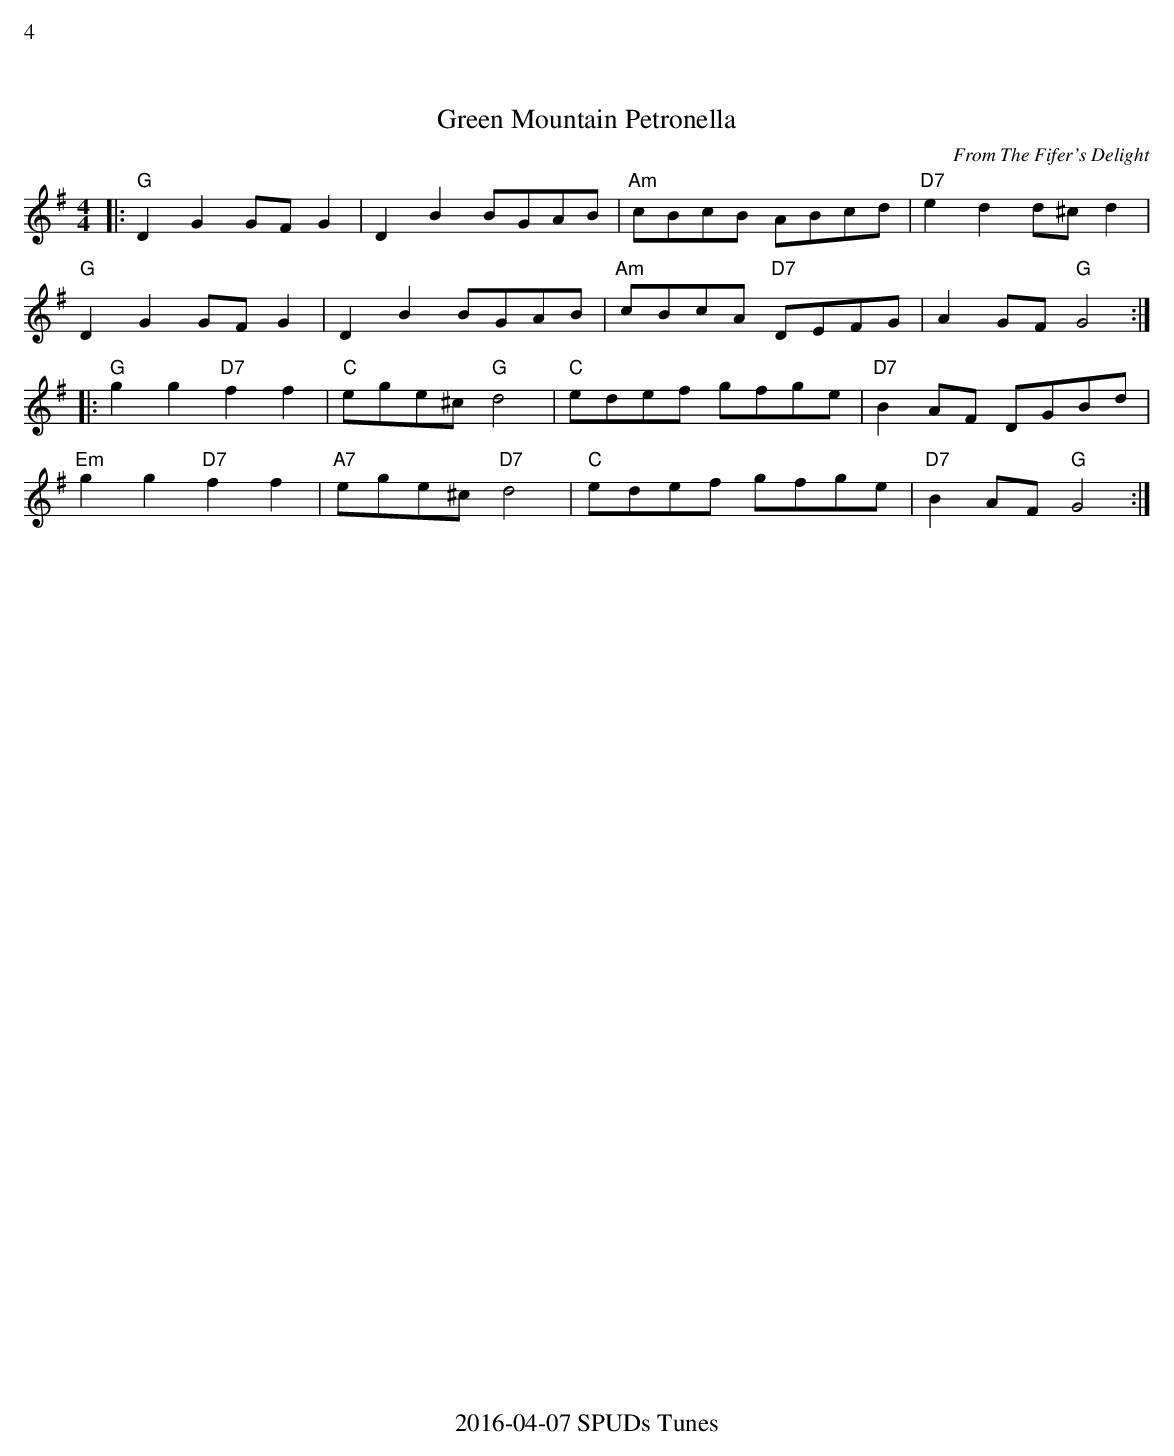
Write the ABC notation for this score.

X:1
%%text 4
T:Green Mountain Petronella
C:From The Fifer's Delight
M:4/4
K:G
|: "G"D2 G2 GFG2  | D2 B2 BGAB | "Am"cBcB ABcd | "D7"e2 d2 d^c d2 |
"G"D2 G2 GFG2  | D2 B2 BGAB | "Am"cBcA "D7"DEFG | A2 GF "G"G4 :|
|:  "G"g2 g2 "D7"f2 f2 | "C"ege^c "G"d4 | "C"edef gfge | "D7"B2AF DGBd|
"Em"g2 g2 "D7"f2 f2 | "A7"ege^c "D7"d4 | "C"edef gfge | "D7"B2 AF "G"G4 :|
